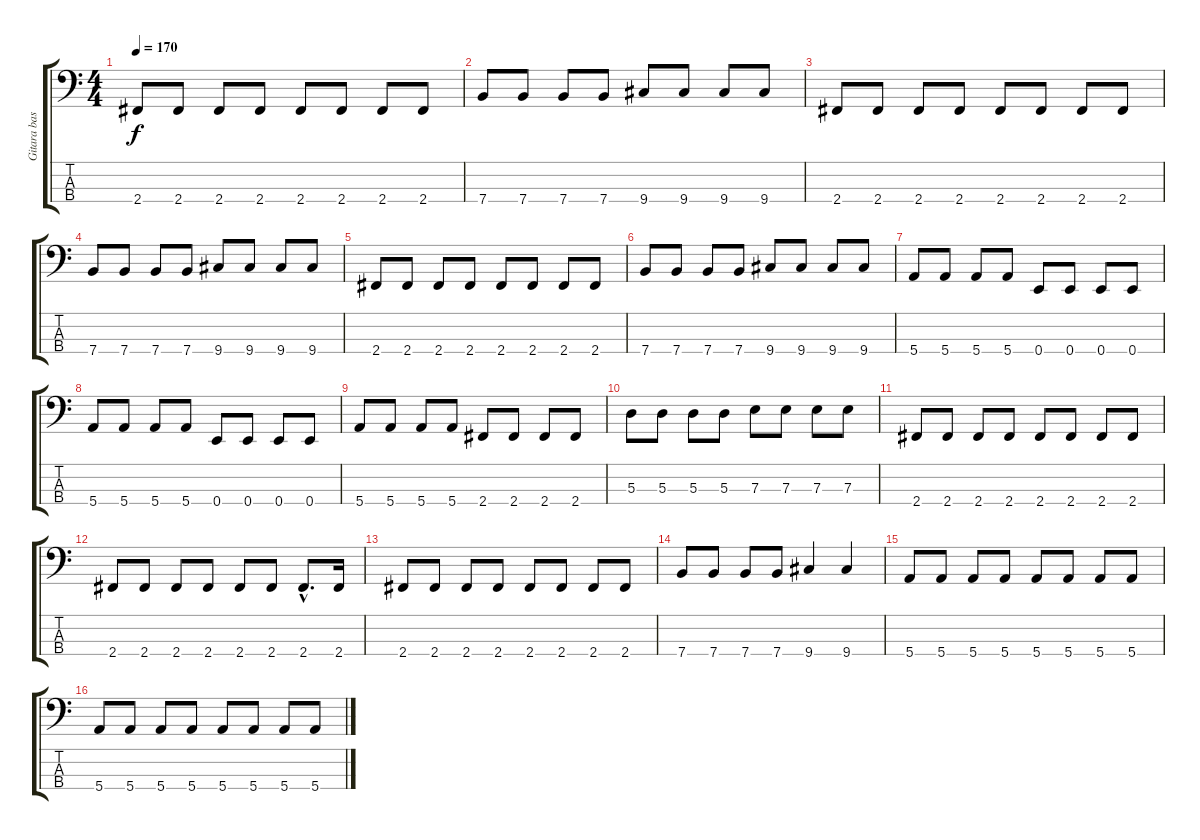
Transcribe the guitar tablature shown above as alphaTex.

\track ("Gitara basowa" "Gitara bas") {instrument electricbassfinger}
\staff {score tabs}
\tuning (G2 D2 A1 E1) {hide}
\ts (4 4)
\tempo 170
\clef f4
\ks c
2.4.8{dy f} 2.4.8 2.4.8 2.4.8 2.4.8 2.4.8 2.4.8 2.4.8 |
7.4.8 7.4.8 7.4.8 7.4.8 9.4.8 9.4.8 9.4.8 9.4.8 |
2.4.8 2.4.8 2.4.8 2.4.8 2.4.8 2.4.8 2.4.8 2.4.8 |
7.4.8 7.4.8 7.4.8 7.4.8 9.4.8 9.4.8 9.4.8 9.4.8 |
2.4.8 2.4.8 2.4.8 2.4.8 2.4.8 2.4.8 2.4.8 2.4.8 |
7.4.8 7.4.8 7.4.8 7.4.8 9.4.8 9.4.8 9.4.8 9.4.8 |
5.4.8 5.4.8 5.4.8 5.4.8 0.4.8 0.4.8 0.4.8 0.4.8 |
5.4.8 5.4.8 5.4.8 5.4.8 0.4.8 0.4.8 0.4.8 0.4.8 |
5.4.8 5.4.8 5.4.8 5.4.8 2.4.8 2.4.8 2.4.8 2.4.8 |
5.3.8 5.3.8 5.3.8 5.3.8 7.3.8 7.3.8 7.3.8 7.3.8 |
2.4.8 2.4.8 2.4.8 2.4.8 2.4.8 2.4.8 2.4.8 2.4.8 |
2.4.8 2.4.8 2.4.8 2.4.8 2.4.8 2.4.8 2.4{hac}.8{d} 2.4.16 |
2.4.8 2.4.8 2.4.8 2.4.8 2.4.8 2.4.8 2.4.8 2.4.8 |
7.4.8 7.4.8 7.4.8 7.4.8 9.4.4 9.4.4 |
5.4.8 5.4.8 5.4.8 5.4.8 5.4.8 5.4.8 5.4.8 5.4.8 |
5.4.8 5.4.8 5.4.8 5.4.8 5.4.8 5.4.8 5.4.8 5.4.8
